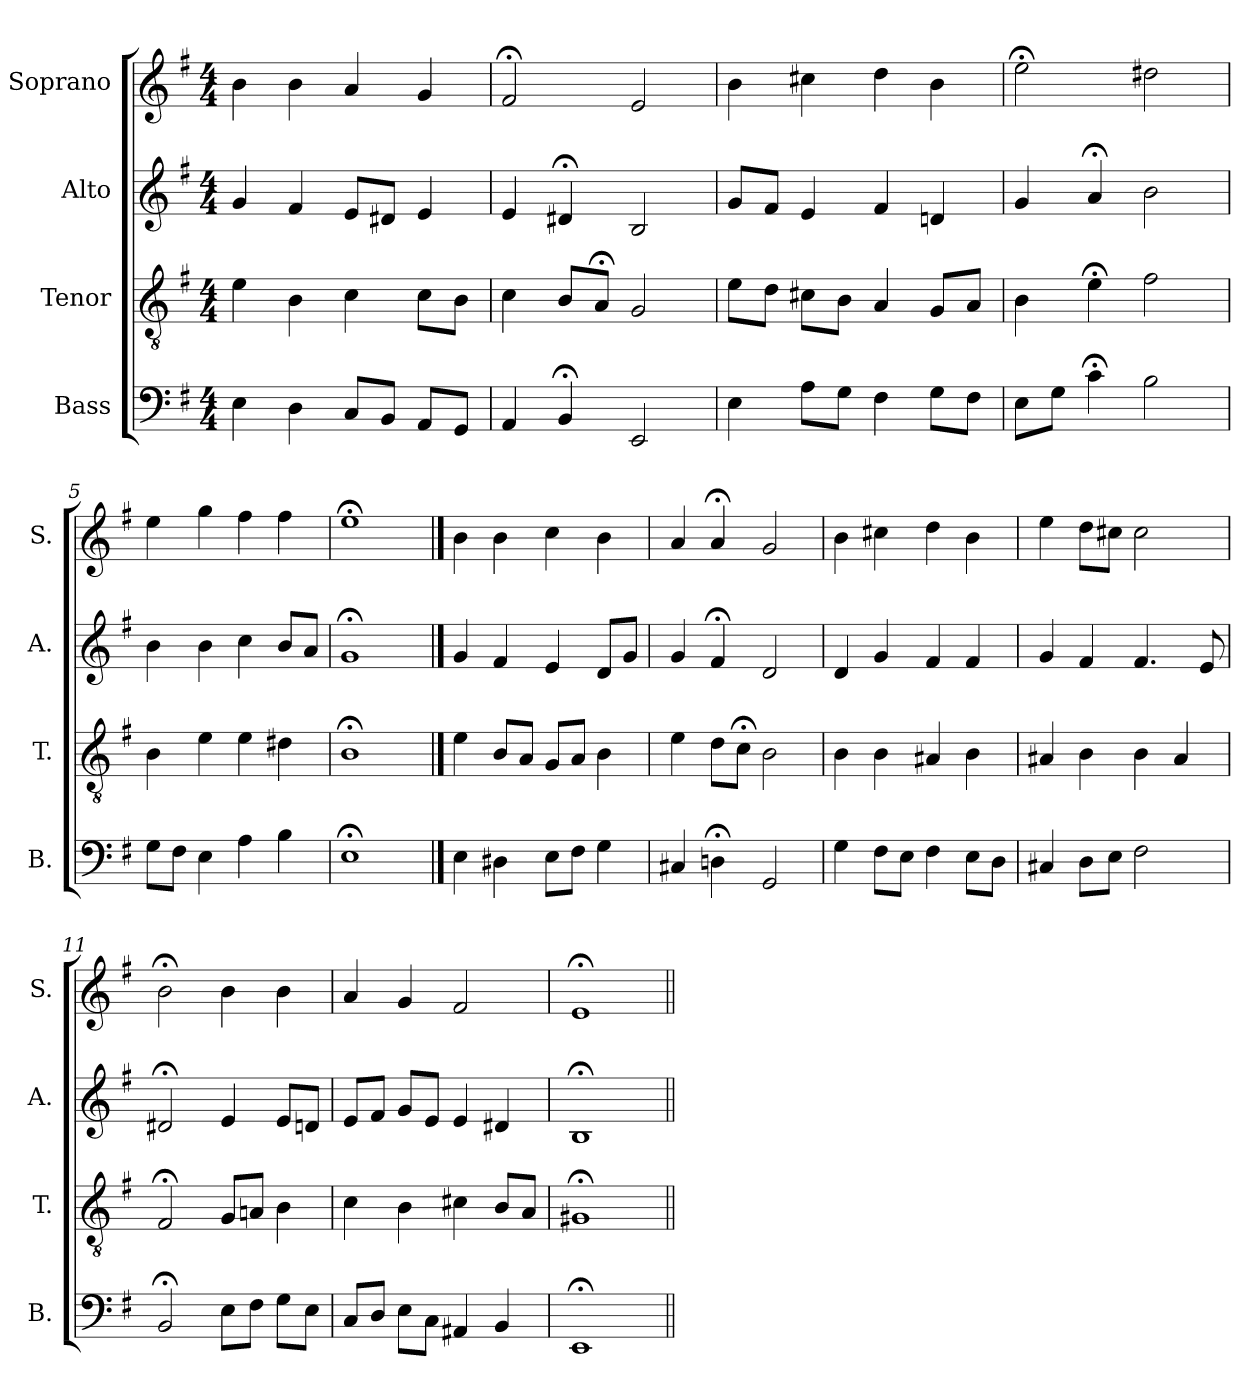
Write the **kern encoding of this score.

**kern	**kern	**kern	**kern
*part4	*part3	*part2	*part1
*staff4	*staff3	*staff2	*staff1
*I"Bass	*I"Tenor	*I"Alto	*I"Soprano
*I'B.	*I'T.	*I'A.	*I'S.
*clefF4	*clefGv2	*clefG2	*clefG2
*	*ITrd7c12	*	*
*k[f#]	*k[f#]	*k[f#]	*k[f#]
*G:	*G:	*G:	*G:
*M4/4	*M4/4	*M4/4	*M4/4
=1	=1	=1	=1
4E\	4E\	4g/	4b\
4D\	4BB\	4f#/	4b\
8C/L	4C\	8e/L	4a/
8BB/J	.	8d#X/J	.
8AA/L	8C\L	4e/	4g/
8GG/J	8BB\J	.	.
=2	=2	=2	=2
4AA/	4C\	4e/	2f#;</
4BB;</	8BB/L	4d#X;</	.
.	8AA;</J	.	.
2EE/	2GG/	2B/	2e/
=3	=3	=3	=3
4E\	8E\L	8g/L	4b\
.	8D\J	8f#/J	.
8A\L	8C#X\L	4e/	4cc#X\
8G\J	8BB\J	.	.
4F#\	4AA/	4f#/	4dd\
8G\L	8GG/L	4dn/	4b\
8F#\J	8AA/J	.	.
=4	=4	=4	=4
8E\L	4BB\	4g/	2ee;<\
8G\J	.	.	.
4c;<\	4E;<\	4a;</	.
2B\	2F#\	2b\	2dd#X\
!!LO:LB:g=z
=5	=5	=5	=5
8G\L	4BB\	4b\	4ee\
8F#\J	.	.	.
4E\	4E\	4b\	4gg\
4A\	4E\	4cc\	4ff#\
4B\	4D#X\	8b/L	4ff#\
.	.	8a/J	.
=6	=6	=6	=6
1E;<\	1BB;<\	1g;</	1ee;<\
==7	==7	==7	==7
4E\	4E\	4g/	4b\
4D#X\	8BB/L	4f#/	4b\
.	8AA/J	.	.
8E\L	8GG/L	4e/	4cc\
8F#\J	8AA/J	.	.
4G\	4BB\	8d/L	4b\
.	.	8g/J	.
=8	=8	=8	=8
4C#X/	4E\	4g/	4a/
4Dn;<\	8D\L	4f#;</	4a;</
.	8C;<\J	.	.
2GG/	2BB\	2d/	2g/
=9	=9	=9	=9
4G\	4BB\	4d/	4b\
8F#\L	4BB\	4g/	4cc#X\
8E\J	.	.	.
4F#\	4AA#X/	4f#/	4dd\
8E\L	4BB\	4f#/	4b\
8D\J	.	.	.
!!LO:PB:g=z
=10	=10	=10	=10
4C#X/	4AA#X/	4g/	4ee\
8D\L	4BB\	4f#/	8dd\L
8E\J	.	.	8cc#X\J
2F#\	4BB\	4.f#/	2cc#\
.	4AA#/	.	.
.	.	8e/	.
=11	=11	=11	=11
2BB;</	2FF#;</	2d#X;</	2b;<\
8E\L	8GG/L	4e/	4b\
8F#\J	8AAn/J	.	.
8G\L	4BB\	8e/L	4b\
8E\J	.	8dn/J	.
=12	=12	=12	=12
8C/L	4C\	8e/L	4a/
8D/J	.	8f#/J	.
8E\L	4BB\	8g/L	4g/
8C\J	.	8e/J	.
4AA#X/	4C#X\	4e/	2f#/
4BB/	8BB/L	4d#X/	.
.	8AA/J	.	.
=13	=13	=13	=13
1EE;</	1GG#X;</	1B;</	1e;</
=||	=||	=||	=||
*-	*-	*-	*-
